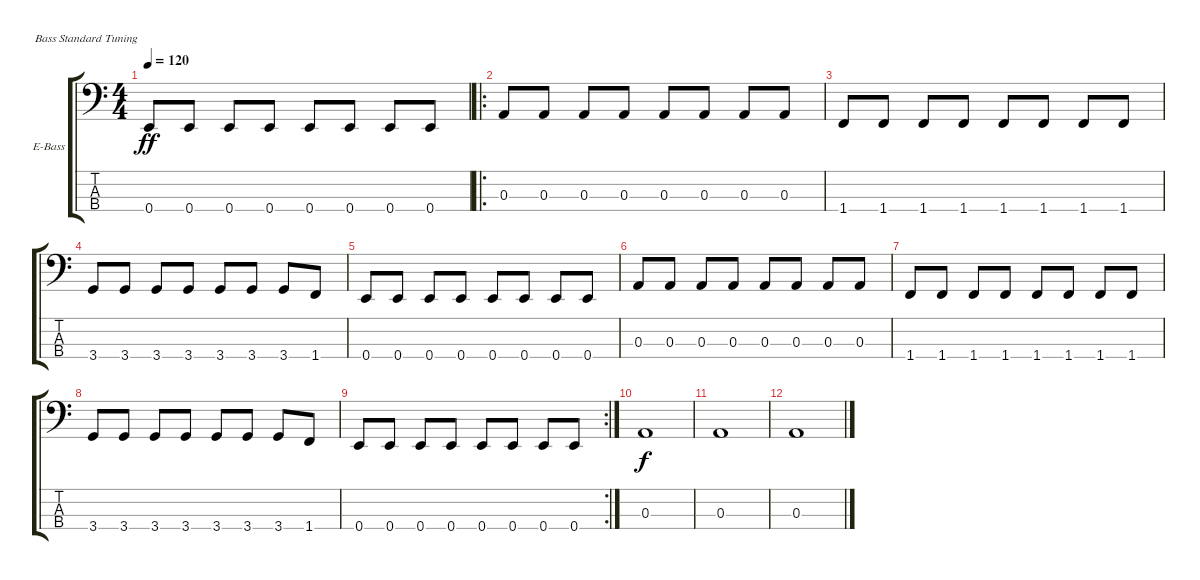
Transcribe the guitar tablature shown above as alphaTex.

\defaultSystemsLayout 4
\bracketExtendMode groupsimilarinstruments
\firstSystemTrackNameOrientation horizontal
\otherSystemsTrackNameOrientation horizontal
\track ("Dmitrii Sviridovich" "E-Bass") {instrument electricbassfinger}
\staff {score tabs}
\tuning (G2 D2 A1 E1)
\ts (4 4)
\tempo 120
\clef f4
\ks c
0.4.8{dy ff} 0.4.8 0.4.8 0.4.8 0.4.8 0.4.8 0.4.8 0.4.8 |
\ro
0.3.8 0.3.8 0.3.8 0.3.8 0.3.8 0.3.8 0.3.8 0.3.8 |
1.4.8 1.4.8 1.4.8 1.4.8 1.4.8 1.4.8 1.4.8 1.4.8 |
3.4.8 3.4.8 3.4.8 3.4.8 3.4.8 3.4.8 3.4.8 1.4.8 |
0.4.8 0.4.8 0.4.8 0.4.8 0.4.8 0.4.8 0.4.8 0.4.8 |
0.3.8 0.3.8 0.3.8 0.3.8 0.3.8 0.3.8 0.3.8 0.3.8 |
1.4.8 1.4.8 1.4.8 1.4.8 1.4.8 1.4.8 1.4.8 1.4.8 |
3.4.8 3.4.8 3.4.8 3.4.8 3.4.8 3.4.8 3.4.8 1.4.8 |
\rc 2
0.4.8 0.4.8 0.4.8 0.4.8 0.4.8 0.4.8 0.4.8 0.4.8 |
0.3.1{dy f} |
0.3.1 |
0.3.1
